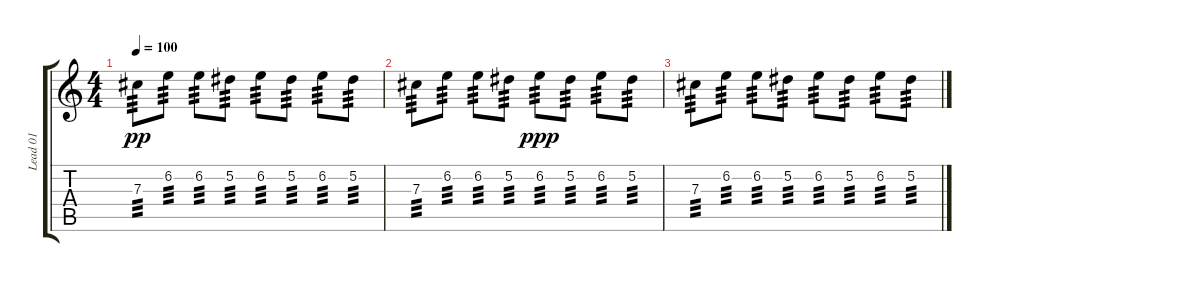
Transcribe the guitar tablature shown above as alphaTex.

\track ("Lead 01" "Lead 01") {instrument distortionguitar}
\staff {score tabs}
\tuning (Eb4 Bb3 Gb3 Db3 Ab2 Db2) {hide}
\ts (4 4)
\tempo 100
\clef g2
\ks c
7.3.8{tp 3 dy pp} 6.2.8{tp 3} 6.2.8{tp 3} 5.2.8{tp 3} 6.2.8{tp 3} 5.2.8{tp 3} 6.2.8{tp 3} 5.2.8{tp 3} |
7.3.8{tp 3} 6.2.8{tp 3} 6.2.8{tp 3} 5.2.8{tp 3} 6.2.8{tp 3 dy ppp} 5.2.8{tp 3} 6.2.8{tp 3} 5.2.8{tp 3} |
7.3.8{tp 3} 6.2.8{tp 3} 6.2.8{tp 3} 5.2.8{tp 3} 6.2.8{tp 3} 5.2.8{tp 3} 6.2.8{tp 3} 5.2.8{tp 3}
